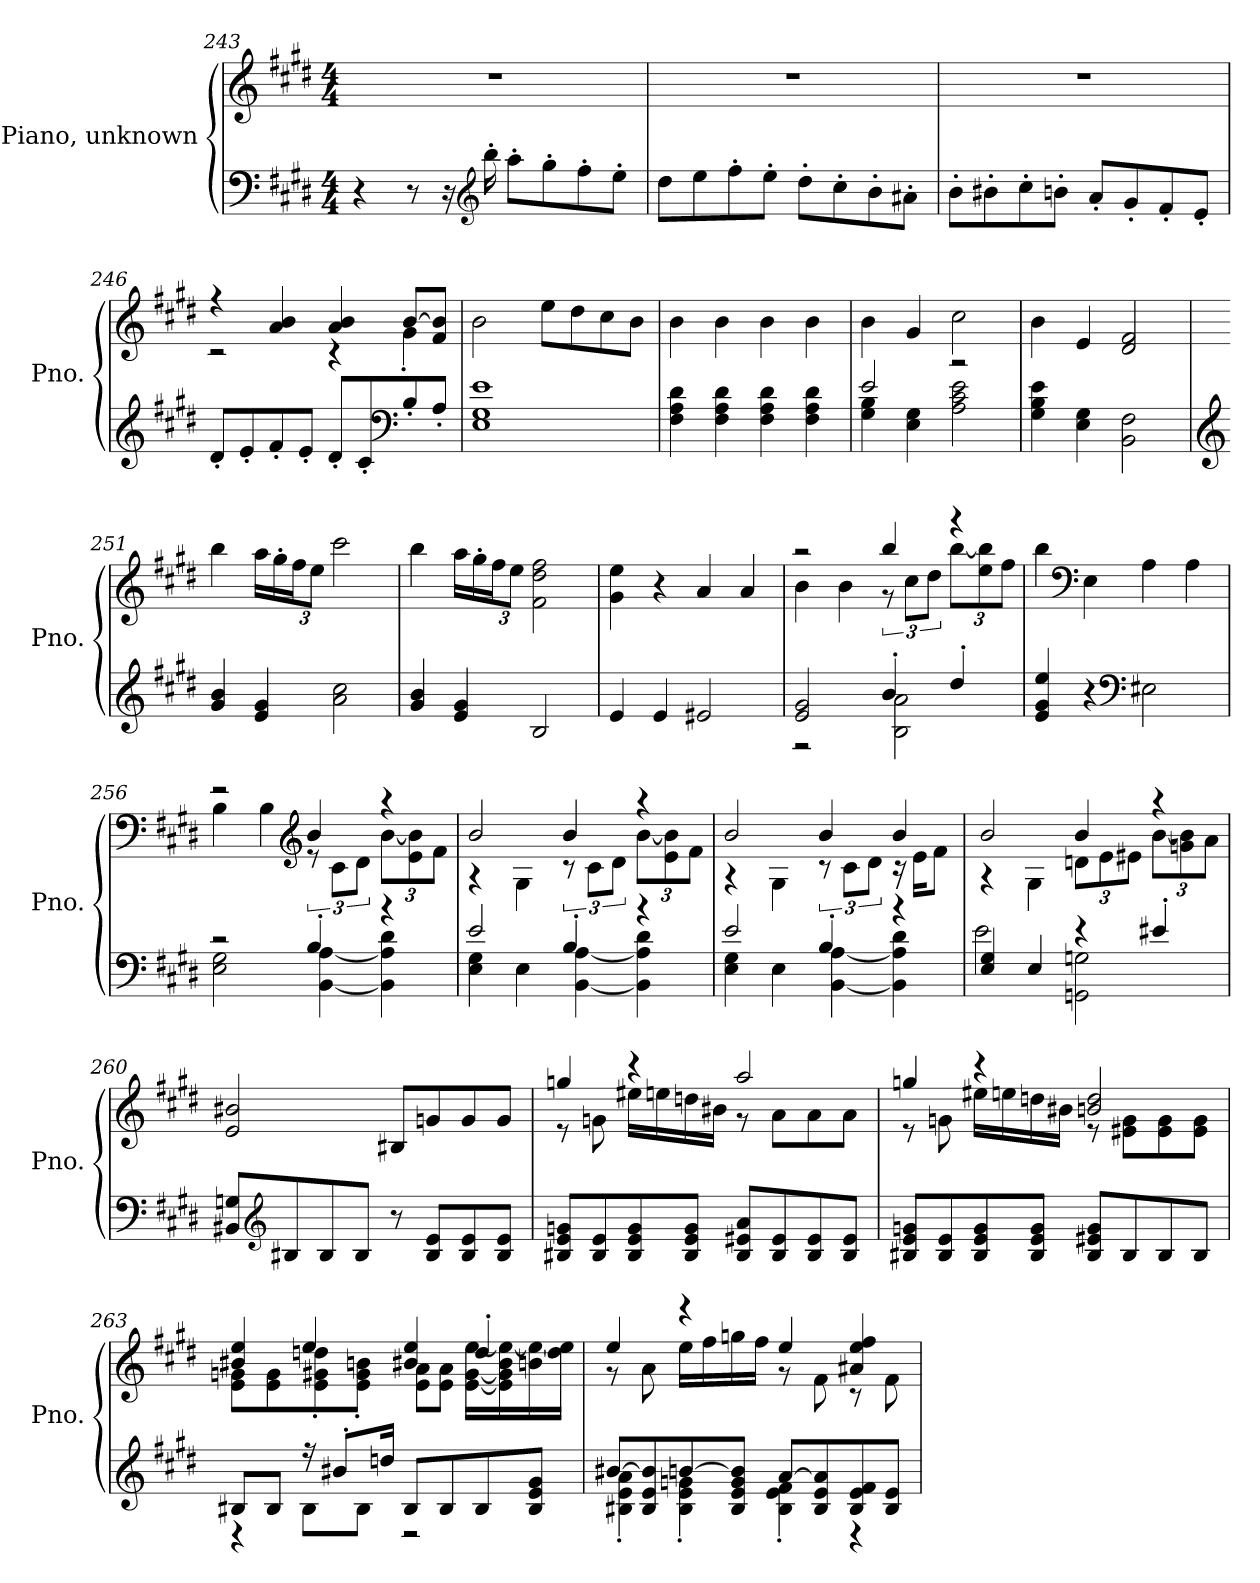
**kern	**kern
*part1	*part1
*staff2	*staff1
*I"Piano, unknown	*
*I'Pno.	*
*clefF4	*clefG2
*k[f#c#g#d#]	*k[f#c#g#d#]
*M4/4	*M4/4
=243	=243
4r	1r
8r	.
16r	.
*clefG2	*
16bb'\	.
8aa'\L	.
8gg#'\	.
8ff#'\	.
8ee'\J	.
=244	=244
8dd#\L	1r
8ee\	.
8ff#'\	.
8ee'\J	.
8dd#'\L	.
8cc#'\	.
8b'\	.
8a#X'\J	.
=245	=245
8b'\L	1r
8b#X'\	.
8cc#'\	.
8bn'\J	.
8a'/L	.
8g#'/	.
8f#'/	.
8e'/J	.
!!LO:LB:g=z
=246	=246
*	*^
8d#'/L	4r	2r
8e'/	.	.
8f#'/	4a/ 4b/	.
8e'/J	.	.
8d#'/L	4a/ 4b/	4r
8c#'/	.	.
*clefF4	*	*
8B'/	[8b/L	4g#'\
8A'/J	8f#/ 8b/]J	.
*	*v	*v
=247	=247
1E 1G# 1e	2b\
.	8ee\L
.	8dd#\
.	8cc#\
.	8b\J
=248	=248
4F#\ 4A\ 4d#\	4b\
4F#\ 4A\ 4d#\	4b\
4F#\ 4A\ 4d#\	4b\
4F#\ 4A\ 4d#\	4b\
=249	=249
*^	*
2e/	4G#\ 4B\	4b\
.	4E\ 4G#\	4g#/
2r	2A\ 2c#\ 2e\	2cc#\
*v	*v	*
=250	=250
4G#\ 4B\ 4e\	4b\
4E\ 4G#\	4e/
2BB\ 2F#\	2d#/ 2f#/
=251	=251
*clefG2	*
4g#/ 4b/	4bb\
4e/ 4g#/	16aa\LL
.	16gg#'\
*	*Xbrackettup
.	24ff#\J
.	12ee\J
2a\ 2cc#\	2ccc#\
!!LO:LB:g=z
=252	=252
4g#/ 4b/	4bb\
4e/ 4g#/	16aa\LL
.	16gg#'\
.	24ff#\J
.	12ee\J
2B/	2f#\ 2dd#\ 2ff#\
=253	=253
4e/	4g#\ 4ee\
4e/	4r
2e#X/	4a/
.	4a/
=254	=254
*^	*^
2e/ 2g#/	2r	2r	4b\
.	.	.	4b\
*	*	*	*brackettup
4b'/	2B\ 2a\	4bb/	12r
.	.	.	12cc#\L
.	.	.	12dd#\J
*	*	*	*Xbrackettup
4dd#'/	.	4r	[12bb\L
.	.	.	12ee\ 12bb\]
.	.	.	12ff#\J
*v	*v	*	*
*	*v	*v
=255	=255
4e/ 4g#/ 4ee/	4bb\
*	*clefF4
4r	4E\
*clefF4	*
2E#X\	4A\
.	4A\
=256	=256
*^	*^
2r	2E\ 2G#\	2r	4B\
.	.	.	4B\
*	*	*clefG2	*
*	*	*	*brackettup
4B'/	[4BB\ [4A\	4b/	12r
.	.	.	12c#\L
.	.	.	12d#\J
*	*	*	*Xbrackettup
4r	4BB\] 4A\] 4d#\	4r	[12b\L
.	.	.	12e\ 12b\]
.	.	.	12f#\J
!!LO:LB:g=z	!!
=257	=257	=257	=257
2e/	4E\ 4G#\	2b/	4r
.	4E\	.	4G#\
*	*	*	*brackettup
4B'/	[4BB\ [4A\	4b/	12r
.	.	.	12c#\L
.	.	.	12d#\J
*	*	*	*Xbrackettup
4r	4BB\] 4A\] 4d#\	4r	[12b\L
.	.	.	12e\ 12b\]
.	.	.	12f#\J
=258	=258	=258	=258
2e/	4E\ 4G#\	2b/	4r
.	4E\	.	4G#\
*	*	*	*brackettup
4B'/	[4BB\ [4A\	4b/	12r
.	.	.	12c#\L
.	.	.	12d#\J
4r	4BB\] 4A\] 4d#\	4b/	16r
.	.	.	16e\KL
.	.	.	8f#\J
=259	=259	=259	=259
4E/ 4G#/	2e\	2b/	4r
4E/	.	.	4G#\
*	*	*	*Xbrackettup
4r	2GGn\ 2Gn\	4b/	12dn\L
.	.	.	12e\
.	.	.	12e#X\J
4e#X'/	.	4r	[12b\L
.	.	.	12gn\ 12b\]
.	.	.	12a\J
*v	*v	*	*
*	*v	*v
=260	=260
8BB#X/ 8Gn/L	2e/ 2b#X/
*clefG2	*
8B#X/	.
8B#/	.
8B#/J	.
8r	8B#X/L
8B#/ 8e/L	8gn/
8B#/ 8e/	8g/
8B#/ 8e/J	8g/J
!!LO:PB:g=z
=261	=261
*	*^
8B#X/ 8e/ 8gn/L	4ggn/	8r
8B#/ 8e/	.	8gn\
8B#/ 8e/ 8g/	4r	16ee#X\LL
.	.	16een\
8B#/ 8e/ 8g/J	.	16ddn\
.	.	16b#X\JJ
8B#/ 8e#X/ 8a/L	2aa/	8r
8B#/ 8e#/	.	8a\L
8B#/ 8e#/	.	8a\
8B#/ 8e#/J	.	8a\J
=262	=262	=262
8B#X/ 8e/ 8gn/L	4ggn/	8r
8B#/ 8e/	.	8gn\
8B#/ 8e/ 8g/	4r	16ee#X\LL
.	.	16een\
8B#/ 8e/ 8g/J	.	16ddn\
.	.	16b#X\JJ
8B#/ 8e#X/ 8g/L	2bn/ 2dd/	8r
8B#/	.	8e#X\ 8g\L
8B#/	.	8e#\ 8g\
8B#/J	.	8e#\ 8g\J
!!LO:LB:g=z	!!
=263	=263	=263
*^	*	*
8B#X/L	4r	4b#X/ 4ee/	8e\ 8gn\L
8B#/J	.	.	8e\ 8g\
16r	8B#\L	4ee/	8e\' 8g#X\' 8ddn\'
8b#X'/L	.	.	.
.	8B#\J	.	8e\' 8g#\' 8bn\'J
16ddn/Jk	.	.	.
8B#/L	2r	4b#X/ 4ee/	8e\ 8a\L
8B#/	.	.	8e\ 8a\J
8B#/	.	4dd'/	[16e\ [16g#\ [16ee\LL
.	.	.	16e\] 16g#\] 16b#\ 16ee\_
8B#/ 8e/ 8g#/J	.	.	16bn\ 16ee\_
.	.	.	16dd\ 16ee\]JJ
=264	=264	=264	=264
[8b#X/L	4B#X\' 4e\' 4a\'	4ee/	8r
8B#/ 8e/ 8b#/]	.	.	8a\
[8bn/	4B#\' 4e\' 4gn\'	4r	16ee\LL
.	.	.	16ff#\
8B#/ 8e/ 8g/ 8b/]J	.	.	16ggn\
.	.	.	16ff#\JJ
[8a/L	4B#\' 4e\' 4f#\'	4ee/	8r
8B#/ 8e/ 8a/]	.	.	8f#\
8B#/ 8e/ 8f#/	4r	4a#X/ 4ee/ 4ff#/	8r
8B#/ 8e/J	.	.	8f#\
*v	*v	*	*
*	*v	*v
=	=
*-	*-
